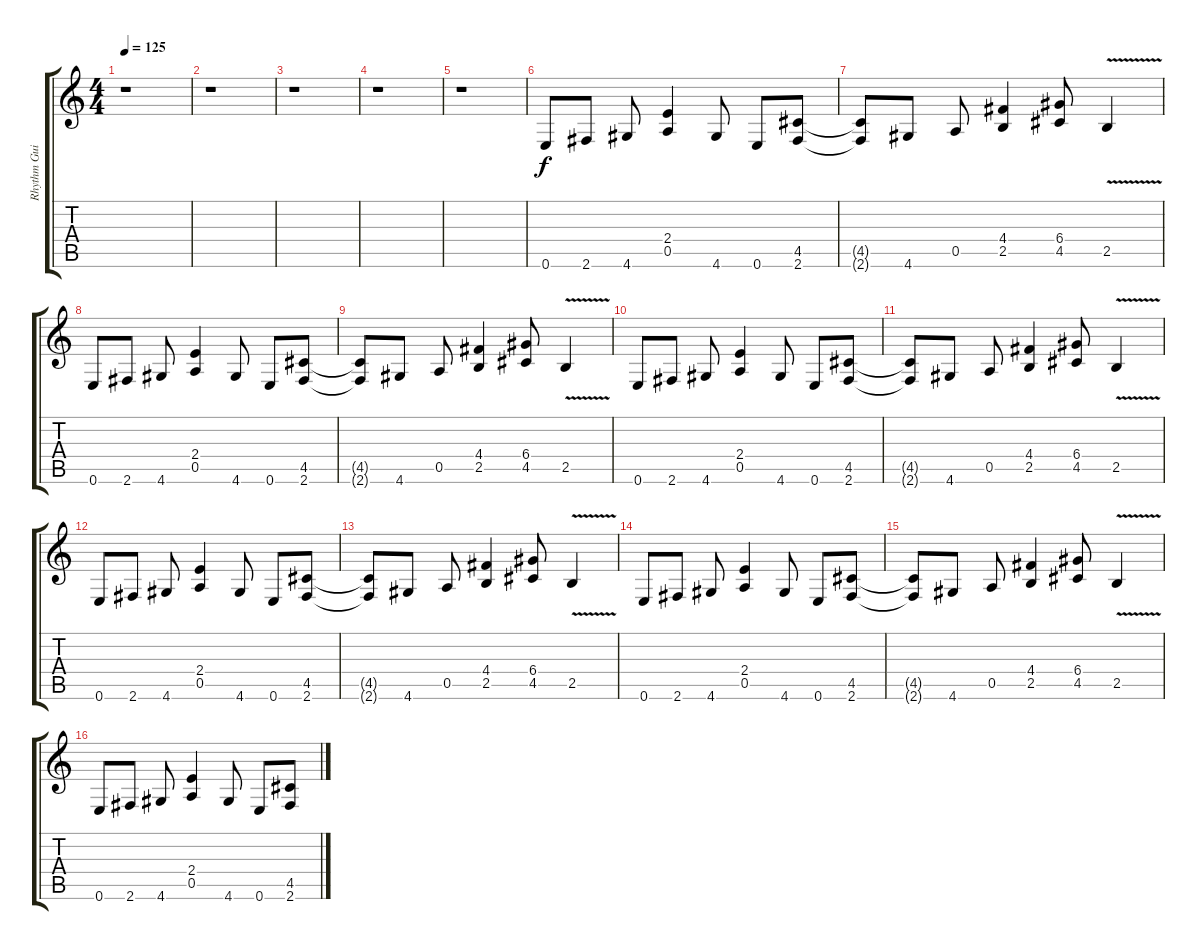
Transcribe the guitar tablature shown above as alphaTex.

\track ("Rhythm Guitar" "Rhythm Gui") {instrument distortionguitar}
\staff {score tabs}
\tuning (E4 B3 G3 D3 A2 E2) {hide}
\ts (4 4)
\tempo 125
\clef g2
\ks c
r.1{dy f} |
r.1 |
r.1 |
r.1 |
r.1 |
0.6.8 2.6.8 4.6.8 (2.4 0.5).4 4.6.8 0.6.8 (4.5 2.6).8 |
(4.5{t} 2.6{t}).8 4.6.8 0.5.8 (4.4 2.5).4 (6.4 4.5).8 2.5{v}.4 |
0.6.8 2.6.8 4.6.8 (2.4 0.5).4 4.6.8 0.6.8 (4.5 2.6).8 |
(4.5{t} 2.6{t}).8 4.6.8 0.5.8 (4.4 2.5).4 (6.4 4.5).8 2.5{v}.4 |
0.6.8 2.6.8 4.6.8 (2.4 0.5).4 4.6.8 0.6.8 (4.5 2.6).8 |
(4.5{t} 2.6{t}).8 4.6.8 0.5.8 (4.4 2.5).4 (6.4 4.5).8 2.5{v}.4 |
0.6.8 2.6.8 4.6.8 (2.4 0.5).4 4.6.8 0.6.8 (4.5 2.6).8 |
(4.5{t} 2.6{t}).8 4.6.8 0.5.8 (4.4 2.5).4 (6.4 4.5).8 2.5{v}.4 |
0.6.8 2.6.8 4.6.8 (2.4 0.5).4 4.6.8 0.6.8 (4.5 2.6).8 |
(4.5{t} 2.6{t}).8 4.6.8 0.5.8 (4.4 2.5).4 (6.4 4.5).8 2.5{v}.4 |
0.6.8 2.6.8 4.6.8 (2.4 0.5).4 4.6.8 0.6.8 (4.5 2.6).8
